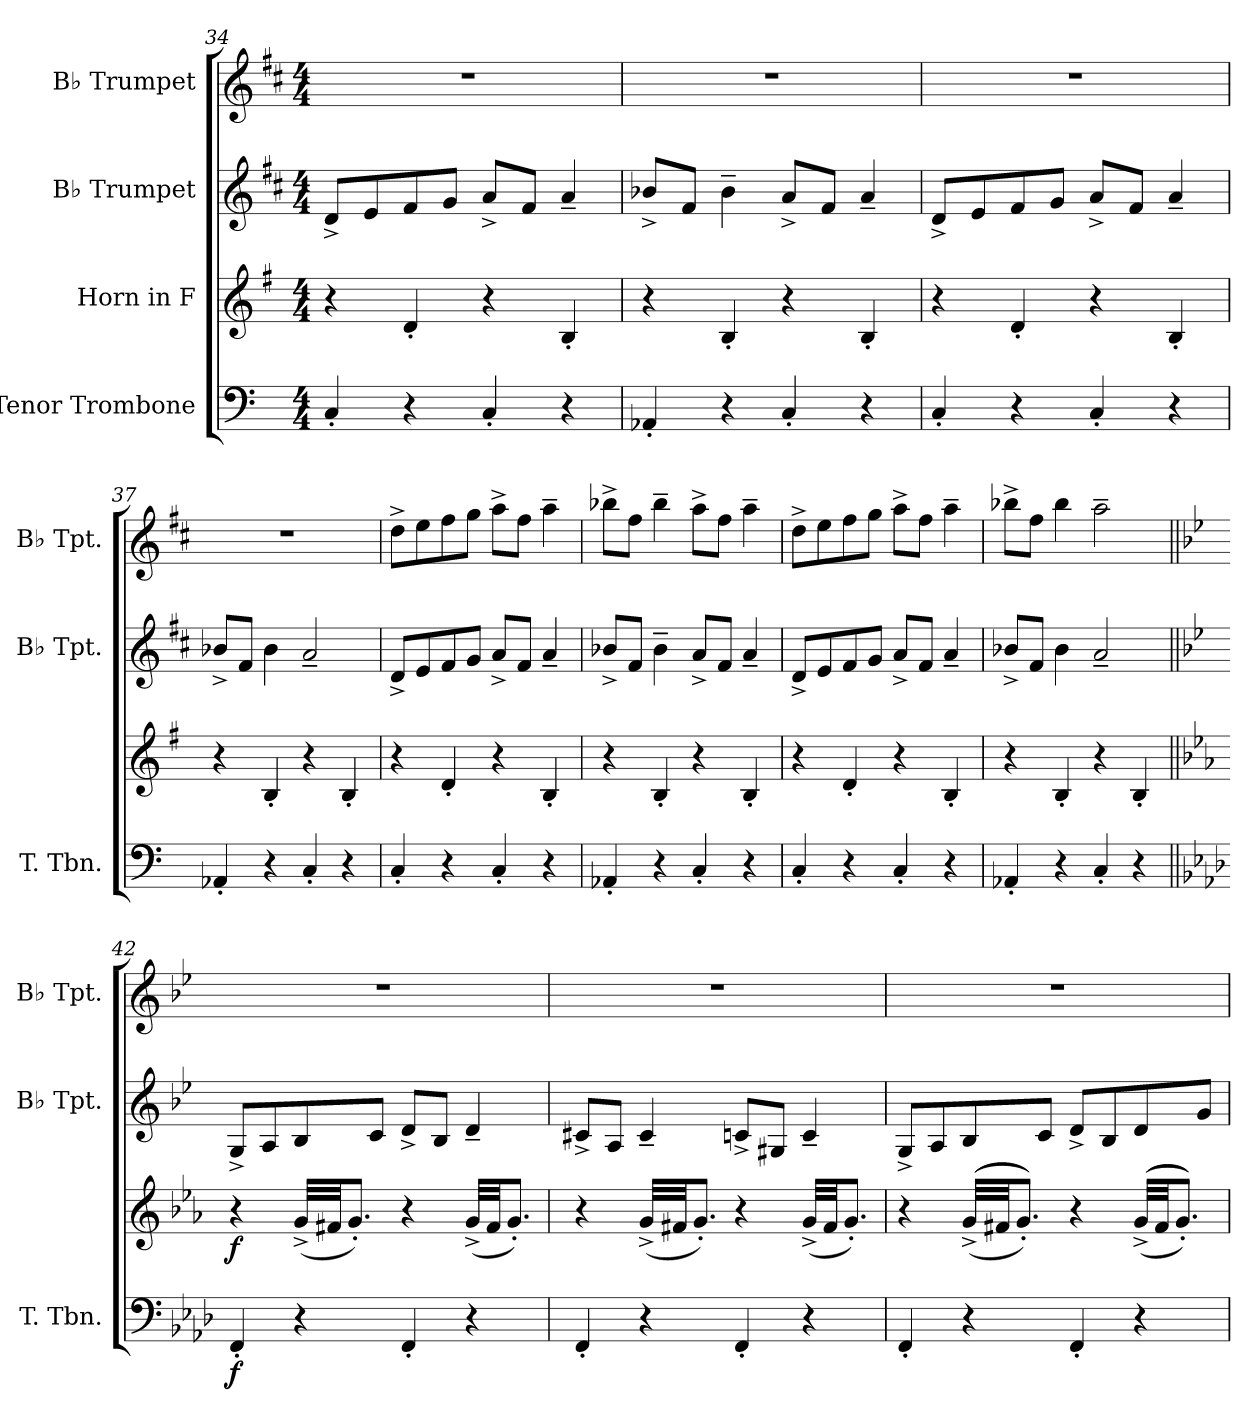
**kern	**dynam	**kern	**dynam	**kern	**kern
*part4	*part4	*part3	*part3	*part2	*part1
*staff4	*staff4	*staff3	*staff3	*staff2	*staff1
*I"Tenor Trombone	*	*I"Horn in F	*	*I"B♭ Trumpet	*I"B♭ Trumpet
*I'T. Tbn.	*	*	*	*I'B♭ Tpt.	*I'B♭ Tpt.
*clefF4	*	*clefG2	*	*clefG2	*clefG2
*	*	*ITrd4c7	*	*ITrd1c2	*ITrd1c2
*k[]	*	*k[]	*	*k[]	*k[]
*M4/4	*	*M4/4	*	*M4/4	*M4/4
*MM120	*	*MM120	*	*MM120	*MM120
=34	=34	=34	=34	=34	=34
4C'/	.	4r	.	8c^/L	1r
.	.	.	.	8d/	.
4r	.	4G'/	.	8e/	.
.	.	.	.	8f/J	.
4C'/	.	4r	.	8g^/L	.
.	.	.	.	8e/J	.
4r	.	4E'/	.	4g~/	.
=35	=35	=35	=35	=35	=35
4AA-X'/	.	4r	.	8a-X^/L	1r
.	.	.	.	8e/J	.
4r	.	4E'/	.	4a-~\	.
4C'/	.	4r	.	8g^/L	.
.	.	.	.	8e/J	.
4r	.	4E'/	.	4g~/	.
=36	=36	=36	=36	=36	=36
4C'/	.	4r	.	8c^/L	1r
.	.	.	.	8d/	.
4r	.	4G'/	.	8e/	.
.	.	.	.	8f/J	.
4C'/	.	4r	.	8g^/L	.
.	.	.	.	8e/J	.
4r	.	4E'/	.	4g~/	.
!!LO:PB:g=z
=37	=37	=37	=37	=37	=37
4AA-X'/	.	4r	.	8a-X^/L	1r
.	.	.	.	8e/J	.
4r	.	4E'/	.	4a-\	.
4C'/	.	4r	.	2g~/	.
4r	.	4E'/	.	.	.
=38	=38	=38	=38	=38	=38
4C'/	.	4r	.	8c^/L	8cc^\L
.	.	.	.	8d/	8dd\
4r	.	4G'/	.	8e/	8ee\
.	.	.	.	8f/J	8ff\J
4C'/	.	4r	.	8g^/L	8gg^\L
.	.	.	.	8e/J	8ee\J
4r	.	4E'/	.	4g~/	4gg~\
=39	=39	=39	=39	=39	=39
4AA-X'/	.	4r	.	8a-X^/L	8aa-X^\L
.	.	.	.	8e/J	8ee\J
4r	.	4E'/	.	4a-~\	4aa-~\
4C'/	.	4r	.	8g^/L	8gg^\L
.	.	.	.	8e/J	8ee\J
4r	.	4E'/	.	4g~/	4gg~\
=40	=40	=40	=40	=40	=40
4C'/	.	4r	.	8c^/L	8cc^\L
.	.	.	.	8d/	8dd\
4r	.	4G'/	.	8e/	8ee\
.	.	.	.	8f/J	8ff\J
4C'/	.	4r	.	8g^/L	8gg^\L
.	.	.	.	8e/J	8ee\J
4r	.	4E'/	.	4g~/	4gg~\
=41	=41	=41	=41	=41	=41
4AA-X'/	.	4r	.	8a-X^/L	8aa-X^\L
.	.	.	.	8e/J	8ee\J
4r	.	4E'/	.	4a-\	4aa-\
4C'/	.	4r	.	2g~/	2gg~\
4r	.	4E'/	.	.	.
!!LO:LB:g=z
=42||	=42||	=42||	=42||	=42||	=42||
*k[b-e-a-d-]	*	*k[b-e-a-d-]	*	*k[b-e-a-d-]	*k[b-e-a-d-]
*	*	*	*	*	*MM130
!	!LO:DY:b	!	!LO:DY:b	!	!
4FF'/	f	4r	f	8F^/L	1r
.	.	.	.	8G/	.
4r	.	(32c^/LLL	.	8A-/	.
.	.	32Bn/JJ	.	.	.
.	.	8.c'/J)	.	.	.
.	.	.	.	8B-/J	.
4FF'/	.	4r	.	8c^/L	.
.	.	.	.	8A-/J	.
4r	.	(32c^/LLL	.	4c~/	.
.	.	32B/JJ	.	.	.
.	.	8.c'/J)	.	.	.
=43	=43	=43	=43	=43	=43
4FF'/	.	4r	.	8Bn^/L	1r
.	.	.	.	8G/J	.
4r	.	(32c^/LLL	.	4B~/	.
.	.	32Bn/JJ	.	.	.
.	.	8.c'/J)	.	.	.
4FF'/	.	4r	.	8B-X^/L	.
.	.	.	.	8F#X/J	.
4r	.	(32c^/LLL	.	4B-~/	.
.	.	32B/JJ	.	.	.
.	.	8.c'/J)	.	.	.
=44	=44	=44	=44	=44	=44
4FF'/	.	4r	.	8F^/L	1r
.	.	.	.	8G/	.
4r	.	(((32c^/LLL	.	8A-/	.
.	.	32Bn/JJ	.	.	.
.	.	8.c'/J)))	.	.	.
.	.	.	.	8B-/J	.
4FF'/	.	4r	.	8c^/L	.
.	.	.	.	8A-/	.
4r	.	(((32c^/LLL	.	8c/	.
.	.	32B/JJ	.	.	.
.	.	8.c'/J)))	.	.	.
.	.	.	.	8f/J	.
=	=	=	=	=	=
*-	*-	*-	*-	*-	*-
